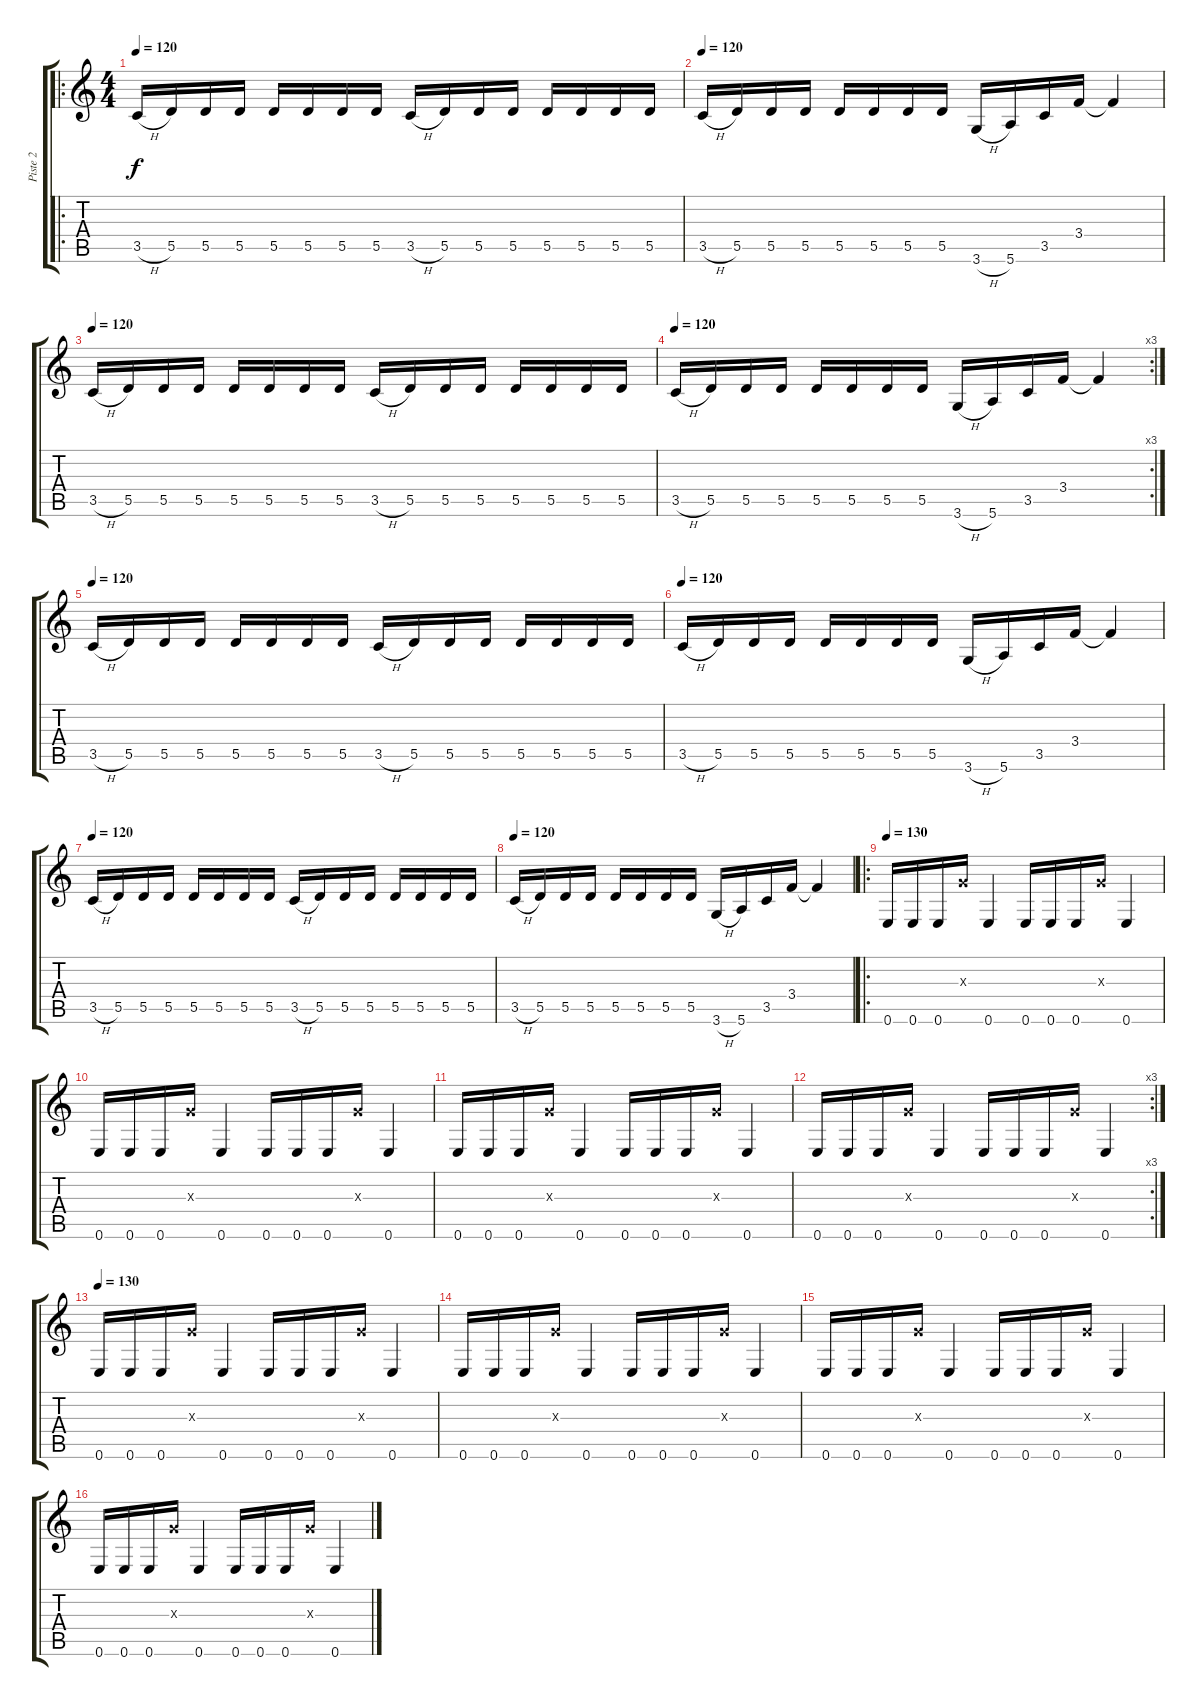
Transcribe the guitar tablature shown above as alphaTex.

\track ("Piste 2" "Piste 2") {instrument electricbasspick}
\staff {score tabs}
\tuning (E4 B3 G3 D3 A2 E2) {hide}
\ro
\ts (4 4)
\tempo 120
\clef g2
\ks c
3.5{h}.16{dy f instrument electricbasspick} 5.5.16 5.5.16 5.5.16 5.5.16 5.5.16 5.5.16 5.5.16 3.5{h}.16 5.5.16 5.5.16 5.5.16 5.5.16 5.5.16 5.5.16 5.5.16 |
\tempo 120
3.5{h}.16 5.5.16 5.5.16 5.5.16 5.5.16 5.5.16 5.5.16 5.5.16 3.6{h}.16 5.6.16 3.5.16 3.4.16 3.4{t}.4 |
\tempo 120
3.5{h}.16 5.5.16 5.5.16 5.5.16 5.5.16 5.5.16 5.5.16 5.5.16 3.5{h}.16 5.5.16 5.5.16 5.5.16 5.5.16 5.5.16 5.5.16 5.5.16 |
\rc 3
\tempo 120
3.5{h}.16 5.5.16 5.5.16 5.5.16 5.5.16 5.5.16 5.5.16 5.5.16 3.6{h}.16 5.6.16 3.5.16 3.4.16 3.4{t}.4 |
\tempo 120
3.5{h}.16 5.5.16 5.5.16 5.5.16 5.5.16 5.5.16 5.5.16 5.5.16 3.5{h}.16 5.5.16 5.5.16 5.5.16 5.5.16 5.5.16 5.5.16 5.5.16 |
\tempo 120
3.5{h}.16 5.5.16 5.5.16 5.5.16 5.5.16 5.5.16 5.5.16 5.5.16 3.6{h}.16 5.6.16 3.5.16 3.4.16 3.4{t}.4 |
\tempo 120
3.5{h}.16 5.5.16 5.5.16 5.5.16 5.5.16 5.5.16 5.5.16 5.5.16 3.5{h}.16 5.5.16 5.5.16 5.5.16 5.5.16 5.5.16 5.5.16 5.5.16 |
\tempo 120
3.5{h}.16 5.5.16 5.5.16 5.5.16 5.5.16 5.5.16 5.5.16 5.5.16 3.6{h}.16 5.6.16 3.5.16 3.4.16 3.4{t}.4 |
\ro
\tempo 130
0.6.16 0.6.16 0.6.16 0.3{x}.16 0.6.4 0.6.16 0.6.16 0.6.16 0.3{x}.16 0.6.4 |
0.6.16 0.6.16 0.6.16 0.3{x}.16 0.6.4 0.6.16 0.6.16 0.6.16 0.3{x}.16 0.6.4 |
0.6.16 0.6.16 0.6.16 0.3{x}.16 0.6.4 0.6.16 0.6.16 0.6.16 0.3{x}.16 0.6.4 |
\rc 3
0.6.16 0.6.16 0.6.16 0.3{x}.16 0.6.4 0.6.16 0.6.16 0.6.16 0.3{x}.16 0.6.4 |
\tempo 130
0.6.16 0.6.16 0.6.16 0.3{x}.16 0.6.4 0.6.16 0.6.16 0.6.16 0.3{x}.16 0.6.4 |
0.6.16 0.6.16 0.6.16 0.3{x}.16 0.6.4 0.6.16 0.6.16 0.6.16 0.3{x}.16 0.6.4 |
0.6.16 0.6.16 0.6.16 0.3{x}.16 0.6.4 0.6.16 0.6.16 0.6.16 0.3{x}.16 0.6.4 |
0.6.16 0.6.16 0.6.16 0.3{x}.16 0.6.4 0.6.16 0.6.16 0.6.16 0.3{x}.16 0.6.4
